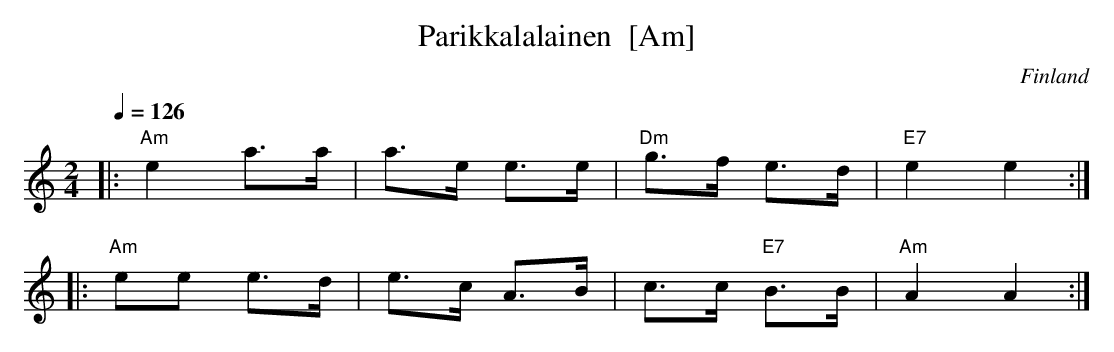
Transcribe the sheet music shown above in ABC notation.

X:1
T: Parikkalalainen  [Am]
O: Finland
M: 2/4
L: 1/8
Q: 1/4=126
K: Am
|: "Am"e2 a>a | a>e e>e | "Dm"g>f e>d | "E7"e2 e2 :|
|: "Am"ee e>d | e>c A>B | c>c "E7"B>B | "Am"A2 A2 :|
